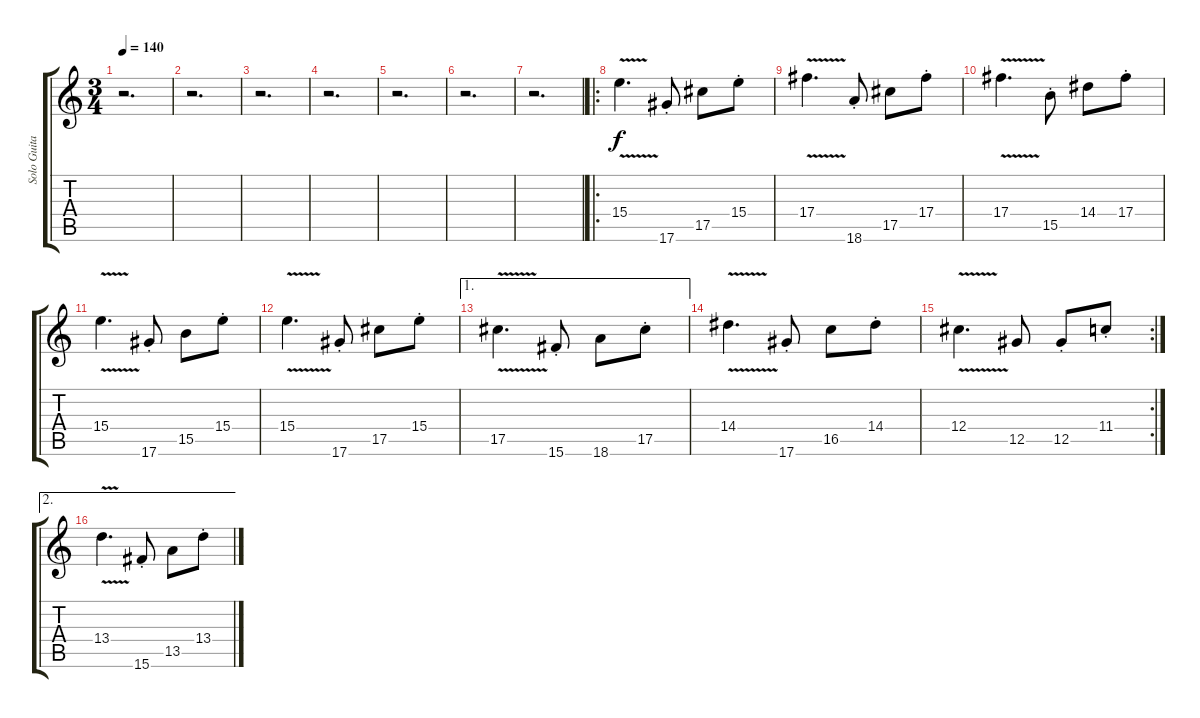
\track ("Solo Guitar 2" "Solo Guita") {instrument overdrivenguitar}
\staff {score tabs}
\tuning (Eb4 Bb3 Gb3 Db3 Ab2 Eb2) {hide}
\ts (3 4)
\tempo 140
\clef g2
\ks c
r.2{d dy f} |
r.2{d} |
r.2{d} |
r.2{d} |
r.2{d} |
r.2{d} |
r.2{d} |
\ro
15.4{v}.4{d} 17.6{st}.8 17.5.8 15.4{st}.8 |
17.4{v}.4{d} 18.6{st}.8 17.5.8 17.4{st}.8 |
17.4{v}.4{d} 15.5{st}.8 14.4.8 17.4{st}.8 |
15.4{v}.4{d} 17.6{st}.8 15.5.8 15.4{st}.8 |
15.4{v}.4{d} 17.6{st}.8 17.5.8 15.4{st}.8 |
\ae 1
17.5{v}.4{d} 15.6{st}.8 18.6.8 17.5{st}.8 |
14.4{v}.4{d} 17.6{st}.8 16.5.8 14.4{st}.8 |
\rc 2
12.4{v}.4{d} 12.5.8 12.5{st}.8 11.4{st}.8 |
\ae 2
13.4{v}.4{d} 15.6{st}.8 13.5.8 13.4{st}.8
